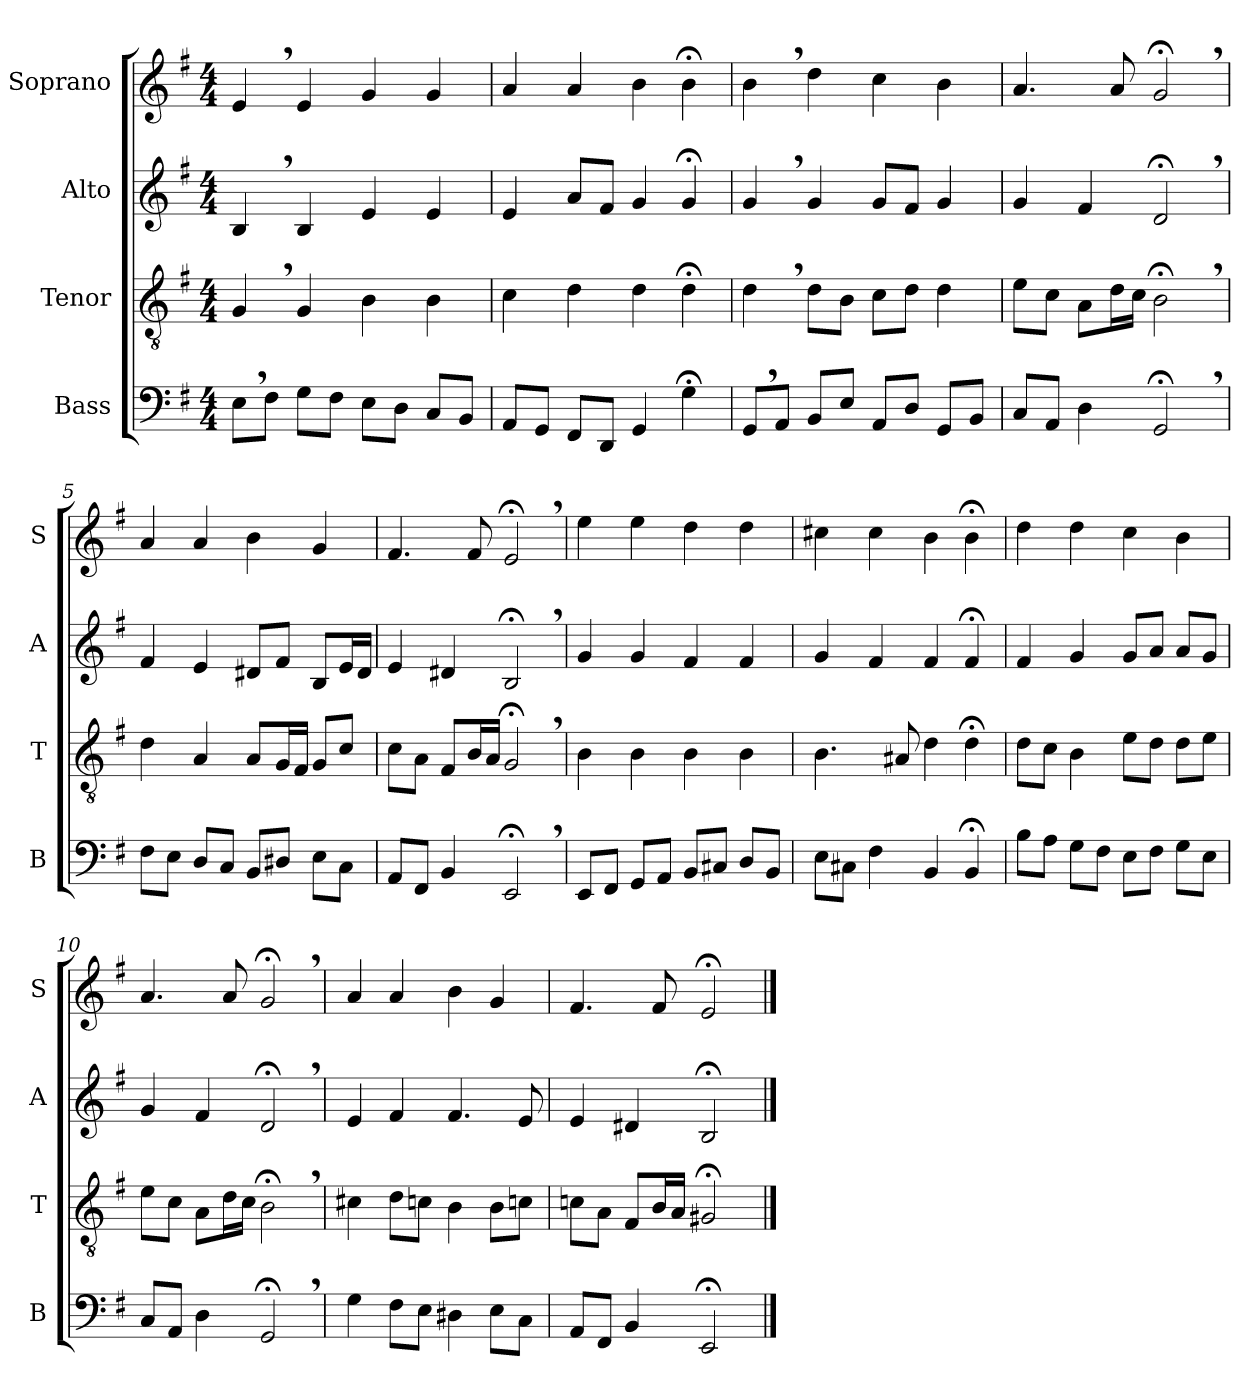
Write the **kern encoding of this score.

**kern	**kern	**kern	**kern
*part4	*part3	*part2	*part1
*staff4	*staff3	*staff2	*staff1
*I"Bass	*I"Tenor	*I"Alto	*I"Soprano
*I'B	*I'T	*I'A	*I'S
*clefF4	*clefGv2	*clefG2	*clefG2
*k[f#]	*k[f#]	*k[f#]	*k[f#]
*M4/4	*M4/4	*M4/4	*M4/4
=1	=1	=1	=1
8E,\L	4G,/	4B,/	4e,/
8F#\J	.	.	.
8G\L	4G/	4B/	4e/
8F#\J	.	.	.
8E\L	4B\	4e/	4g/
8D\J	.	.	.
8C/L	4B\	4e/	4g/
8BB/J	.	.	.
=2	=2	=2	=2
8AA/L	4c\	4e/	4a:/
8GG/J	.	.	.
8FF#/L	4d\	8a/L	4a/
8DD/J	.	8f#/J	.
4GG/	4d\	4g/	4b\
4G;<\	4d;<\	4g;</	4b;<\
=3	=3	=3	=3
8GG,/L	4d,\	4g,/	4b,\
8AA/J	.	.	.
8BB/L	8d\L	4g/	4dd\
8E/J	8B\J	.	.
8AA/L	8c\L	8g/L	4cc\
8D/J	8d\J	8f#/J	.
8GG/L	4d\	4g/	4b\
8BB/J	.	.	.
=4	=4	=4	=4
8C/L	8e\L	4g/	4.a/
8AA/J	8c\J	.	.
4D\	8A\L	4f#/	.
.	16d\L	.	8a/
.	16c\JJ	.	.
2GG;<,/	2B;<,\	2d;<,/	2g;<,/
=5	=5	=5	=5
8F#\L	4d\	4f#/	4a/
8E\J	.	.	.
8D/L	4A/	4e/	4a/
8C/J	.	.	.
8BB/L	8A/L	8d#X/L	4b\
8D#X/J	16G/L	8f#/J	.
.	16F#/JJ	.	.
8E\L	8G/L	8B/L	4g/
8C\J	8c/J	16e/L	.
.	.	16d#/JJ	.
=6	=6	=6	=6
8AA/L	8c\L	4e/	4.f#/
8FF#/J	8A\J	.	.
4BB/	8F#/L	4d#X/	.
.	16B/L	.	8f#/
.	16A/JJ	.	.
2EE;<,/	2G;<,/	2B;<,/	2e;<,/
=7	=7	=7	=7
8EE/L	4B\	4g/	4ee\
8FF#/J	.	.	.
8GG/L	4B\	4g/	4ee\
8AA/J	.	.	.
8BB/L	4B\	4f#/	4dd\
8C#X/J	.	.	.
8D/L	4B\	4f#/	4dd\
8BB/J	.	.	.
=8	=8	=8	=8
8E\L	4.B\	4g/	4cc#X\
8C#X\J	.	.	.
4F#\	.	4f#/	4cc#\
.	8A#X/	.	.
4BB/	4d\	4f#/	4b\
4BB;</	4d;<\	4f#;</	4b;<\
=9	=9	=9	=9
8B\L	8d\L	4f#/	4dd\
8A\J	8c\J	.	.
8G\L	4B\	4g/	4dd\
8F#\J	.	.	.
8E\L	8e\L	8g/L	4cc\
8F#\J	8d\J	8a/J	.
8G\L	8d\L	8a/L	4b\
8E\J	8e\J	8g/J	.
=10	=10	=10	=10
8C/L	8e\L	4g/	4.a/
8AA/J	8c\J	.	.
4D\	8A\L	4f#/	.
.	16d\L	.	8a/
.	16c\JJ	.	.
2GG;<,/	2B;<,\	2d;<,/	2g;<,/
=11	=11	=11	=11
4G\	4c#X\	4e/	4a/
8F#\L	8d\L	4f#/	4a/
8E\J	8cn\J	.	.
4D#X\	4B\	4.f#/	4b\
8E\L	8B\L	.	4g/
8C\J	8cn\J	8e/	.
=12	=12	=12	=12
8AA/L	8cn\L	4e/	4.f#/
8FF#/J	8A\J	.	.
4BB/	8F#/L	4d#X/	.
.	16B/L	.	8f#/
.	16A/JJ	.	.
2EE;</	2G#X;</	2B;</	2e;</
==	==	==	==
*-	*-	*-	*-
